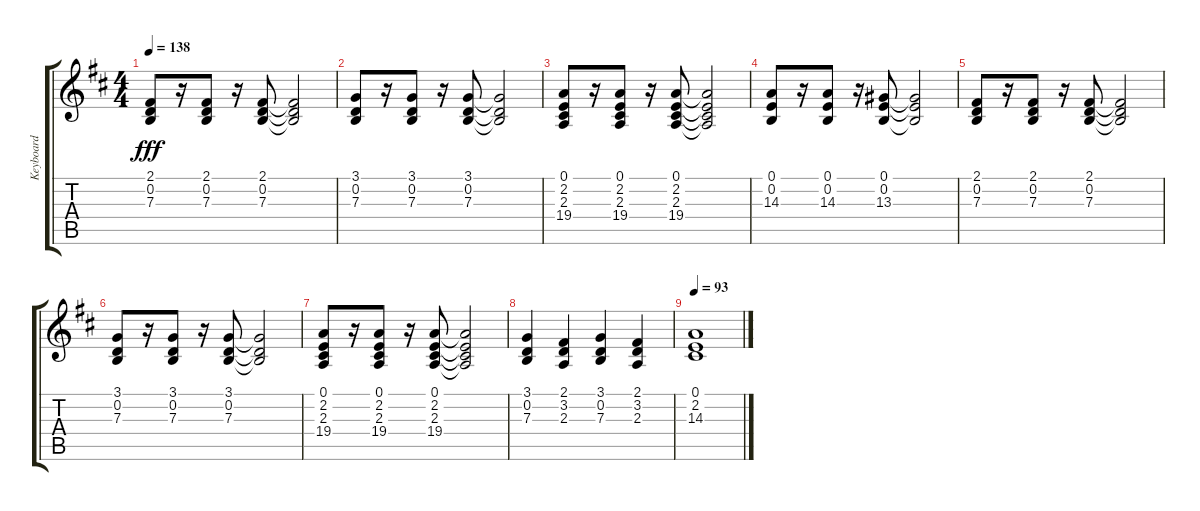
\track ("Keyboard " "Keyboard ") {instrument synthbrass1}
\staff {score tabs}
\tuning (E4 B3 G3 D3 A2 E2) {hide}
\ts (4 4)
\tempo 138
\clef g2
\ks d
(2.1 0.2 7.3).8{dy fff} r.16 (2.1 0.2 7.3).8 r.16 (2.1 0.2 7.3).8 (2.1{t} 0.2{t} 7.3{t}).2 |
(3.1 0.2 7.3).8 r.16 (3.1 0.2 7.3).8 r.16 (3.1 0.2 7.3).8 (3.1{t} 0.2{t} 7.3{t}).2 |
(0.1 2.2 2.3 19.4).8 r.16 (0.1 2.2 2.3 19.4).8 r.16 (0.1 2.2 2.3 19.4).8 (0.1{t} 2.2{t} 2.3{t} 19.4{t}).2 |
(0.1 0.2 14.3).8 r.16 (0.1 0.2 14.3).8 r.16 (0.1 0.2 13.3).8 (0.1{t} 0.2{t} 13.3{t}).2 |
(2.1 0.2 7.3).8 r.16 (2.1 0.2 7.3).8 r.16 (2.1 0.2 7.3).8 (2.1{t} 0.2{t} 7.3{t}).2 |
(3.1 0.2 7.3).8 r.16 (3.1 0.2 7.3).8 r.16 (3.1 0.2 7.3).8 (3.1{t} 0.2{t} 7.3{t}).2 |
(0.1 2.2 2.3 19.4).8 r.16 (0.1 2.2 2.3 19.4).8 r.16 (0.1 2.2 2.3 19.4).8 (0.1{t} 2.2{t} 2.3{t} 19.4{t}).2 |
(3.1 0.2 7.3).4 (2.1 3.2 2.3).4 (3.1 0.2 7.3).4 (2.1 3.2 2.3).4 |
\tempo 93
(0.1 2.2 14.3).1
